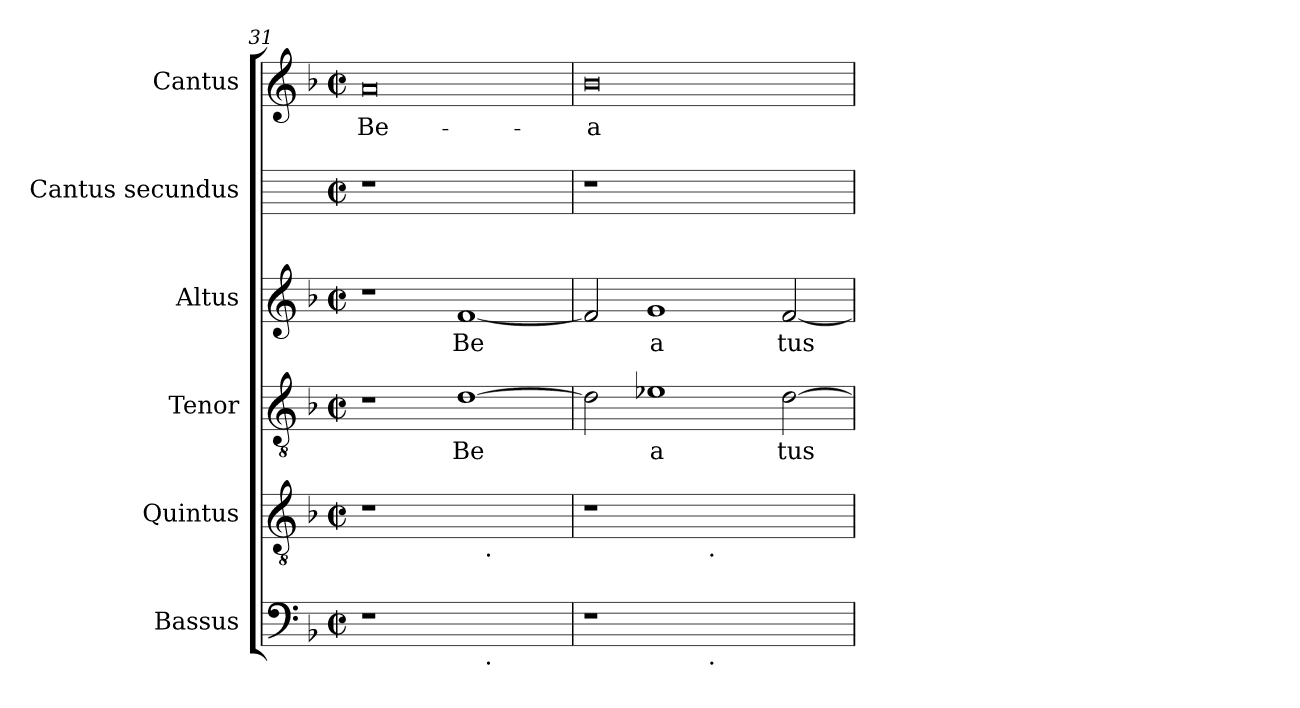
**kern	**kern	**kern	**text	**kern	**text	**kern	**kern	**text
*part6	*part5	*part4	*part4	*part3	*part3	*part2	*part1	*part1
*staff6	*staff5	*staff4	*staff4	*staff3	*staff3	*staff2	*staff1	*staff1
*I"Bassus	*I"Quintus	*I"Tenor	*	*I"Altus	*	*I"Cantus  secundus	*I"Cantus	*
*I'B	*I'Q	*I'T	*	*I'A	*	*	*I'C	*
!!LO:PB:g=z
*clefF4	*clefGv2	*clefGv2	*	*clefG2	*	*	*clefG2	*
*k[b-]	*k[b-]	*k[b-]	*	*k[b-]	*	*k[]	*k[b-]	*
*F:	*F:	*F:	*	*F:	*	*C:	*F:	*
*M2/2	*M2/2	*M2/2	*	*M2/2	*	*M2/2	*M2/2	*
*met(c|)	*met(c|)	*met(c|)	*	*met(c|)	*	*met(c|)	*met(c|)	*
=31	=31	=31	=31	=31	=31	=31	=31	=31
!	!	!	!	!	!	!	!	!LO:LY:b:cj
1r	1r	1r	.	1r	.	1r	0a	Be-
!	!	!	!LO:LY:b:cj	!	!LO:LY:b:cj	!	!	!
8ryy	8ryy	[>1d	Be	[<1f	Be	1ryy	.	.
!	!LO:TX:b:t=.	!	!	!	!	!	!	!
!LO:TX:b:t=.	!	!	!	!	!	!	!	!
2..ryy	2..ryy	.	.	.	.	.	.	.
=32	=32	=32	=32	=32	=32	=32	=32	=32
!	!	!	!LO:LY:b:cj	!	!LO:LY:b:cj	!	!	!LO:LY:b:cj
*^	*^	*	*	*	*	*	*	*
1r	2ryy	1r	2ryy	2d\]	.	2f/]	.	1r	0b-	-a-
!	!	!	!	!	!LO:LY:b:cj	!	!LO:LY:b:cj	!	!	!
.	4...ryy	.	4...ryy	1e-X	a	1g	a	.	.	.
!	!	!	!LO:TX:b:t=.	!	!	!	!	!	!	!
!	!LO:TX:b:t=.	!	!	!	!	!	!	!	!	!
.	1ryy	.	1ryy	.	.	.	.	.	.	.
1ryy	.	1ryy	.	.	.	.	.	1ryy	.	.
!	!	!	!	!	!LO:LY:b:cj	!	!LO:LY:b:cj	!	!	!
.	.	.	.	[>2d\	tus	[<2f/	tus	.	.	.
.	32ryy	.	32ryy	.	.	.	.	.	.	.
*v	*v	*	*	*	*	*	*	*	*	*
*	*v	*v	*	*	*	*	*	*	*
=	=	=	=	=	=	=	=	=
*-	*-	*-	*-	*-	*-	*-	*-	*-
